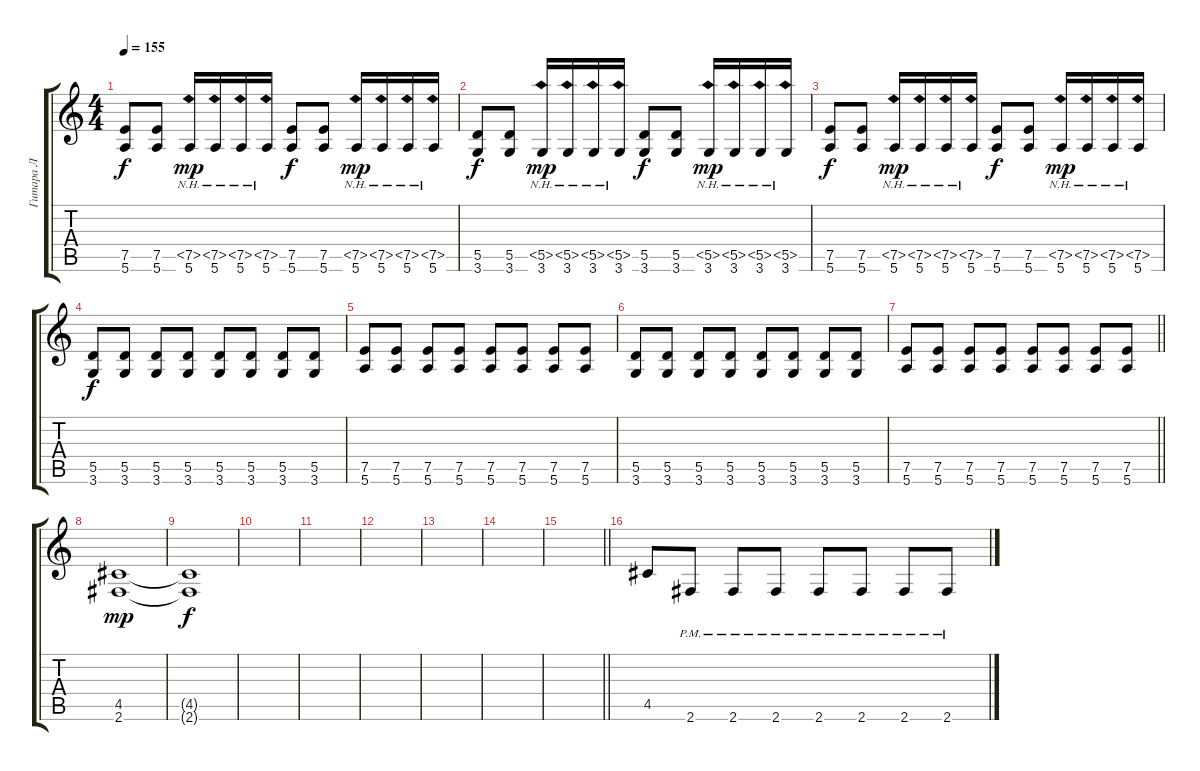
\track ("Гитара Л" "Гитара Л") {instrument distortionguitar}
\staff {score tabs}
\tuning (E4 B3 G3 D3 A2 E2) {hide}
\ts (4 4)
\tempo 155
\clef g2
\ks c
(7.5 5.6).8{dy f} (7.5 5.6).8 (7.5{nh} 5.6).16{dy mp} (7.5{nh} 5.6).16 (7.5{nh} 5.6).16 (7.5{nh} 5.6).16 (7.5 5.6).8{dy f} (7.5 5.6).8 (7.5{nh} 5.6).16{dy mp} (7.5{nh} 5.6).16 (7.5{nh} 5.6).16 (7.5{nh} 5.6).16 |
(5.5 3.6).8{dy f} (5.5 3.6).8 (5.5{nh} 3.6).16{dy mp} (5.5{nh} 3.6).16 (5.5{nh} 3.6).16 (5.5{nh} 3.6).16 (5.5 3.6).8{dy f} (5.5 3.6).8 (5.5{nh} 3.6).16{dy mp} (5.5{nh} 3.6).16 (5.5{nh} 3.6).16 (5.5{nh} 3.6).16 |
(7.5 5.6).8{dy f} (7.5 5.6).8 (7.5{nh} 5.6).16{dy mp} (7.5{nh} 5.6).16 (7.5{nh} 5.6).16 (7.5{nh} 5.6).16 (7.5 5.6).8{dy f} (7.5 5.6).8 (7.5{nh} 5.6).16{dy mp} (7.5{nh} 5.6).16 (7.5{nh} 5.6).16 (7.5{nh} 5.6).16 |
(5.5 3.6).8{dy f} (5.5 3.6).8 (5.5 3.6).8 (5.5 3.6).8 (5.5 3.6).8 (5.5 3.6).8 (5.5 3.6).8 (5.5 3.6).8 |
(7.5 5.6).8 (7.5 5.6).8 (7.5 5.6).8 (7.5 5.6).8 (7.5 5.6).8 (7.5 5.6).8 (7.5 5.6).8 (7.5 5.6).8 |
(5.5 3.6).8 (5.5 3.6).8 (5.5 3.6).8 (5.5 3.6).8 (5.5 3.6).8 (5.5 3.6).8 (5.5 3.6).8 (5.5 3.6).8 |
\barLineRight lightlight
(7.5 5.6).8 (7.5 5.6).8 (7.5 5.6).8 (7.5 5.6).8 (7.5 5.6).8 (7.5 5.6).8 (7.5 5.6).8 (7.5 5.6).8 |
\section ("" " ")
(4.5 2.6).1{dy mp volume 5} |
(4.5{t} 2.6{t}).1{dy f} |
|
|
|
|
|
\barLineRight lightlight
|
\section ("" " ")
4.5.8{volume 13} 2.6{pm}.8 2.6{pm}.8 2.6{pm}.8 2.6{pm}.8 2.6{pm}.8 2.6{pm}.8 2.6{pm}.8
